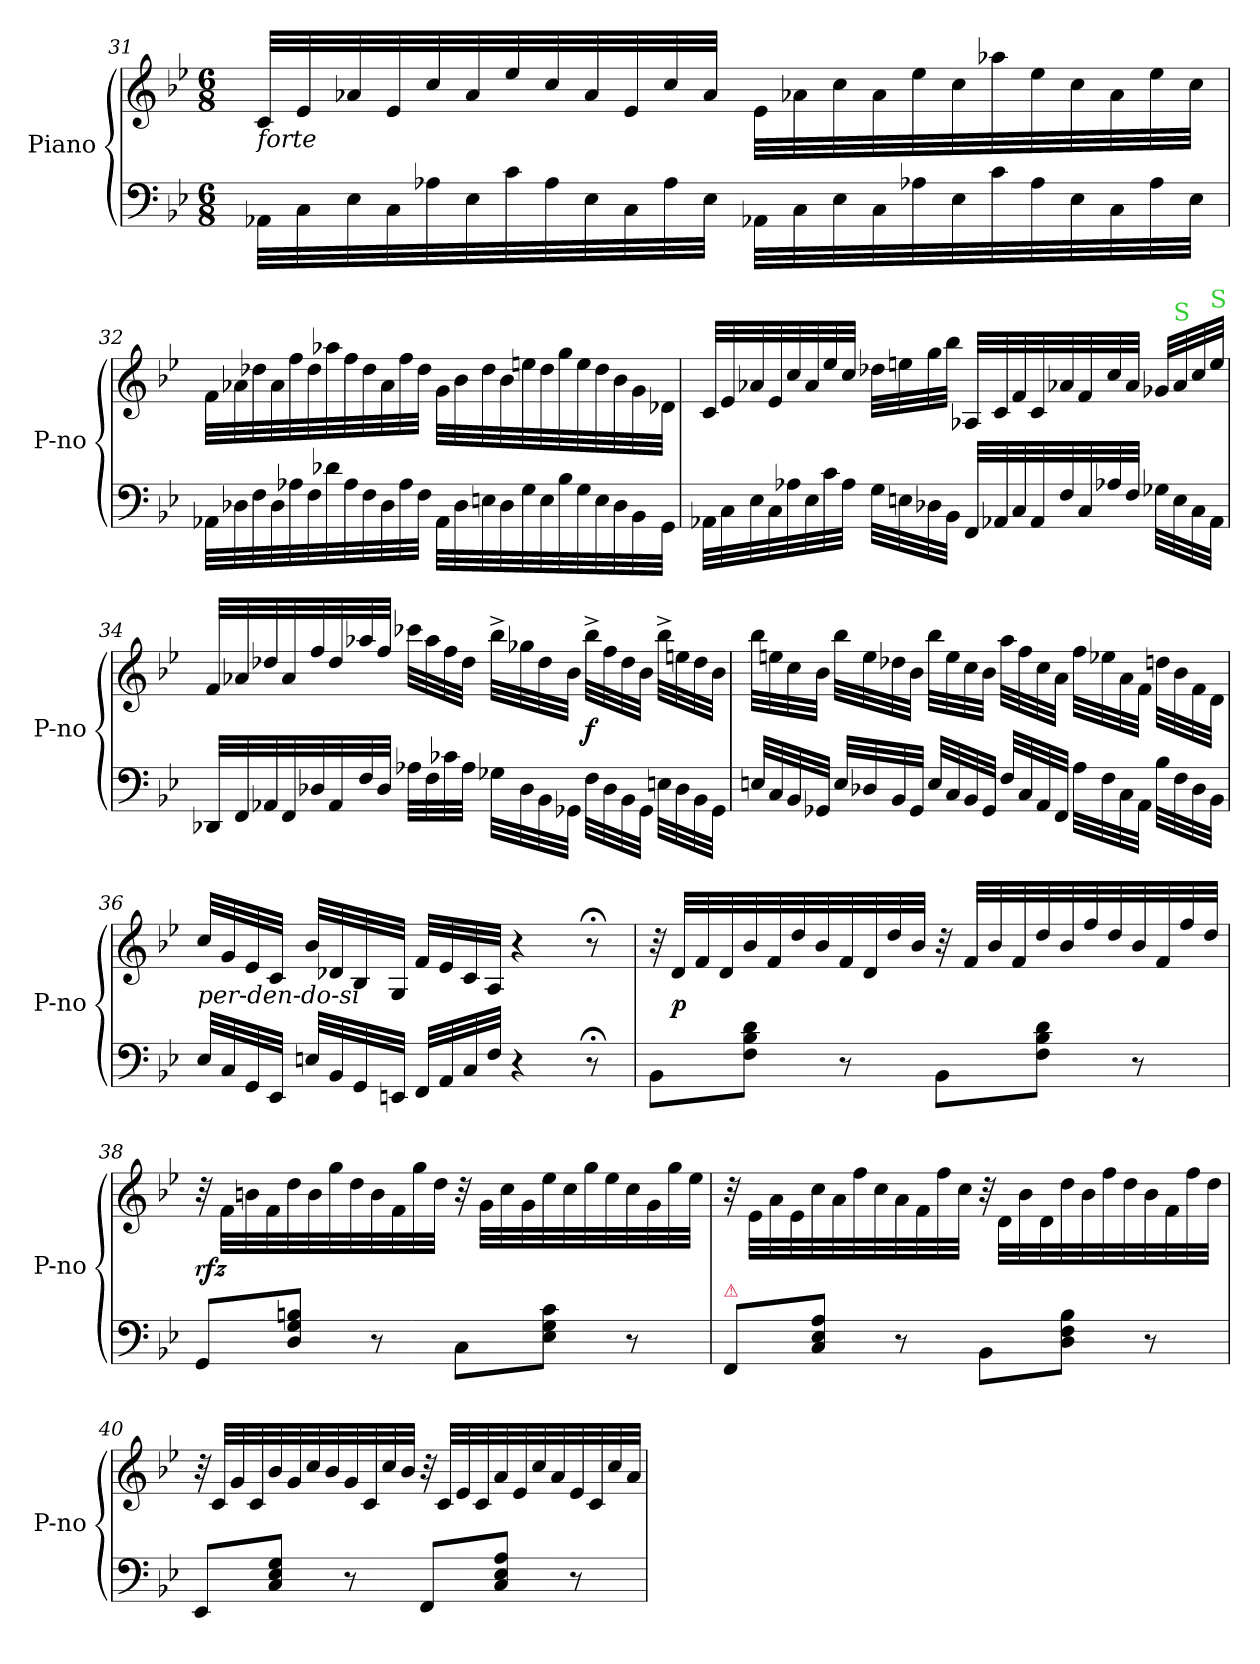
**kern	**kern	**dynam
*part1	*part1	*part1
*staff2	*staff1	*staff1/2
*I"Piano	*	*
*I'P-no	*	*
*clefF4	*clefG2	*
*k[b-e-]	*k[b-e-]	*
*M6/8	*M6/8	*
=31	=31	=31
!	!LO:TX:b:i:t=forte	!
32AA-X\LLL	32c/LLL	.
32C\	32e-/	.
32E-\	32a-X/	.
32C\	32e-/	.
32A-X\	32cc/	.
32E-\	32a-/	.
32c\	32ee-/	.
32A-\	32cc/	.
32E-\	32a-/	.
32C\	32e-/	.
32A-\	32cc/	.
32E-\JJJ	32a-/JJJ	.
32AA-X\LLL	32e-\LLL	.
32C\	32a-X\	.
32E-\	32cc\	.
32C\	32a-\	.
32A-X\	32ee-\	.
32E-\	32cc\	.
32c\	32aa-X\	.
32A-\	32ee-\	.
32E-\	32cc\	.
32C\	32a-\	.
32A-\	32ee-\	.
32E-\JJJ	32cc\JJJ	.
=32	=32	=32
32AA-X\LLL	32f\LLL	.
32D-X\	32a-X\	.
32F\	32dd-X\	.
32D-\	32a-\	.
32A-X\	32ff\	.
32F\	32dd-\	.
32d-X\	32aa-X\	.
32A-\	32ff\	.
32F\	32dd-\	.
32D-\	32a-\	.
32A-\	32ff\	.
32F\JJJ	32dd-\JJJ	.
32AA-\LLL	32g\LLL	.
32D-\	32b-\	.
32En\	32dd-\	.
32D-\	32b-\	.
32G\	32een\	.
32E\	32dd-\	.
32B-\	32gg\	.
32G\	32ee\	.
32E\	32dd-\	.
32D-\	32b-\	.
32BB-\	32g\	.
32GG\JJJ	32d-X\JJJ	.
=33	=33	=33
32AA-X\LLL	32c/LLL	.
32C\	32e-/	.
32E-\	32a-X/	.
32C\	32e-/	.
32A-X\	32cc/	.
32E-\	32a-/	.
32c\	32ee-/	.
32A-\JJJ	32cc/JJJ	.
32G\LLL	32dd-X\LLL	.
32En\	32een\	.
32D-X\	32gg\	.
32BB-\JJJ	32bb-\JJJ	.
32FF/LLL	32A-X/LLL	.
32AA-X/	32c/	.
32C/	32f/	.
32AA-/	32c/	.
32F/	32a-X/	.
32C/	32f/	.
32A-X/	32cc/	.
32F/JJJ	32a-/JJJ	.
32G-X\LLL	32g-X/LLL	.
!	!LO:TX:a:color=limegreen:t=S	!
32E\	32a-/	.
32C\	32cc/	.
!	!LO:TX:a:color=limegreen:t=S	!
32AA-\JJJ	32ee/JJJ	.
=34	=34	=34
32DD-X/LLL	32f/LLL	.
32FF/	32a-X/	.
32AA-X/	32dd-X/	.
32FF/	32a-/	.
32D-X/	32ff/	.
32AA-/	32dd-/	.
32F/	32aa-X/	.
32D-/JJJ	32ff/JJJ	.
32A-X\LLL	32ccc-X\LLL	.
32F\	32aa-\	.
32c-X\	32ff\	.
32A-\JJJ	32dd-\JJJ	.
32G-X\LLL	32bb-^\LLL	.
32D-\	32gg-X\	.
32BB-\	32dd-\	.
32GG-X\JJJ	32b-\JJJ	.
32F\LLL	32bb-^\LLL	f
32D-\	32ff\	.
32BB-\	32dd-\	.
32GG-\JJJ	32b-\JJJ	.
32En\LLL	32bb-^\LLL	.
32D-\	32een\	.
32BB-\	32dd-\	.
32GG-\JJJ	32b-\JJJ	.
=35	=35	=35
32En/LLL	32bb-\LLL	.
32C/	32een\	.
32BB-/	32cc\	.
32GG-X/JJJ	32b-\JJJ	.
32E/LLL	32bb-\LLL	.
32D-X/	32ee\	.
32BB-/	32dd-X\	.
32GG-/JJJ	32b-\JJJ	.
32E/LLL	32bb-\LLL	.
32C/	32ee\	.
32BB-/	32cc\	.
32GG-/JJJ	32b-\JJJ	.
32F/LLL	32aa\LLL	.
32C/	32ff\	.
32AA/	32cc\	.
32FF/JJJ	32a\JJJ	.
32A\LLL	32ff\LLL	.
32F\	32ee-X\	.
32C\	32a\	.
32AA\JJJ	32f\JJJ	.
32B-\LLL	32ddn\LLL	.
32F\	32b-\	.
32D-\	32f\	.
32BB-\JJJ	32d\JJJ	.
=36	=36	=36
!	!LO:TX:b:i:t=per-den-do-si	!
32E-/LLL	32cc/LLL	.
32C/	32g/	.
32GG/	32e-/	.
32EE-/JJJ	32c/JJJ	.
32En/LLL	32b-/LLL	.
32BB-/	32d-X/	.
32GG/	32B-/	.
32EEn/JJJ	32G/JJJ	.
32FF/LLL	32f/LLL	.
32AA/	32e-/	.
32C/	32c/	.
32F/JJJ	32A/JJJ	.
4r	4r	.
8r;<	8r;<	.
=37	=37	=37
8BB-\L	32r	.
.	32d/LLL	p
.	32f/	.
.	32d/	.
8F\ 8B-\ 8d\J	32b-/	.
.	32f/	.
.	32dd/	.
.	32b-/	.
8r	32f/	.
.	32d/	.
.	32dd/	.
.	32b-/JJJ	.
8BB-\L	32r	.
.	32f/LLL	.
.	32b-/	.
.	32f/	.
8F\ 8B-\ 8d\J	32dd/	.
.	32b-/	.
.	32ff/	.
.	32dd/	.
8r	32b-/	.
.	32f/	.
.	32ff/	.
.	32dd/JJJ	.
=38	=38	=38
8GG/L	32r	rfz
.	32f\LLL	.
.	32bn\	.
.	32f\	.
8D\ 8G\ 8Bn\J	32dd\	.
.	32b\	.
.	32gg\	.
.	32dd\	.
8r	32b\	.
.	32f\	.
.	32gg\	.
.	32dd\JJJ	.
8C\L	32r	.
.	32g\LLL	.
.	32cc\	.
.	32g\	.
8E-\ 8G\ 8c\J	32ee-\	.
.	32cc\	.
.	32gg\	.
.	32ee-\	.
8r	32cc\	.
.	32g\	.
.	32gg\	.
.	32ee-\JJJ	.
=39	=39	=39
!LO:TX:a:i:color=crimson:t=⚠	!	!
8FF/L	32r	.
.	32e-\LLL	.
.	32a\	.
.	32e-\	.
8C\ 8E-\ 8A\J	32cc\	.
.	32a\	.
.	32ff\	.
.	32cc\	.
8r	32a\	.
.	32f\	.
.	32ff\	.
.	32cc\JJJ	.
8BB-\L	32r	.
.	32d\LLL	.
.	32b-\	.
.	32d\	.
8D\ 8F\ 8B-\J	32dd\	.
.	32b-\	.
.	32ff\	.
.	32dd\	.
8r	32b-\	.
.	32f\	.
.	32ff\	.
.	32dd\JJJ	.
=40	=40	=40
8EE-/L	32r	.
.	32c/LLL	.
.	32g/	.
.	32c/	.
8C/ 8E-/ 8G/J	32b-/	.
.	32g/	.
.	32cc/	.
.	32b-/	.
8r	32g/	.
.	32c/	.
.	32cc/	.
.	32b-/JJJ	.
8FF/L	32r	.
.	32c/LLL	.
.	32e-/	.
.	32c/	.
8C/ 8E-/ 8A/J	32a/	.
.	32e-/	.
.	32cc/	.
.	32a/	.
8r	32e-/	.
.	32c/	.
.	32cc/	.
.	32a/JJJ	.
=	=	=
*-	*-	*-
